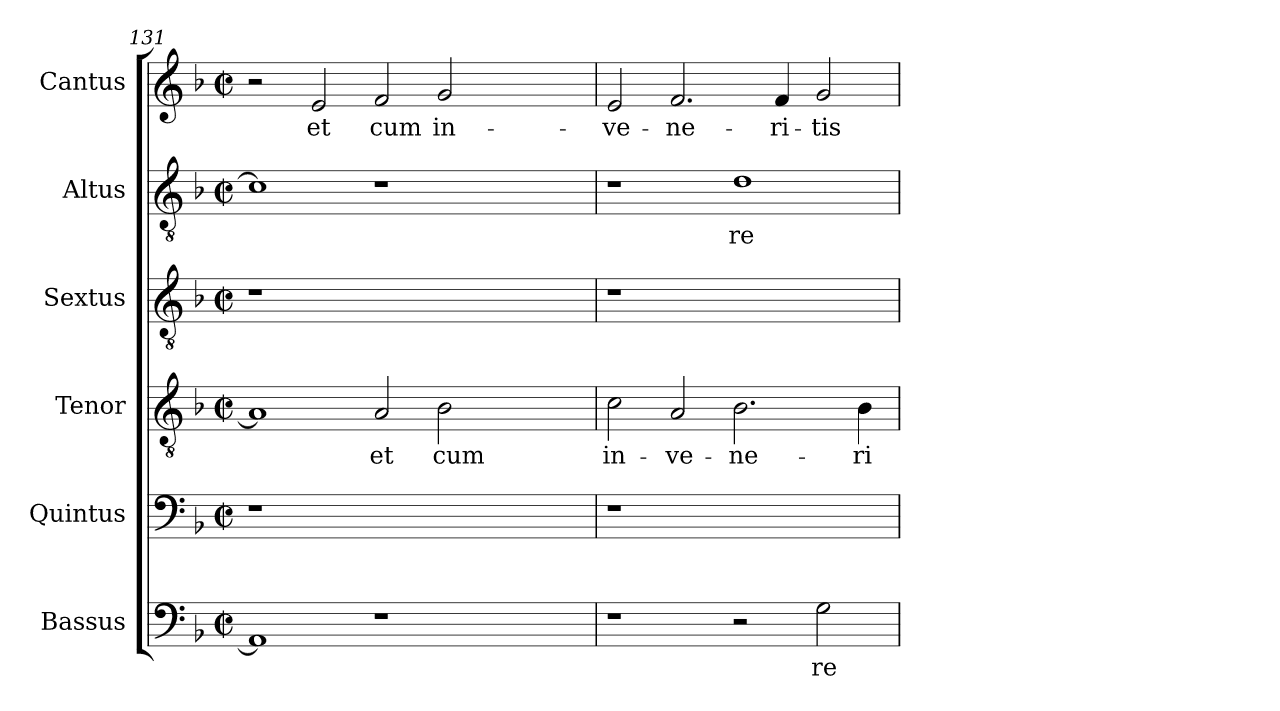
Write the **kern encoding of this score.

**kern	**text	**kern	**kern	**text	**kern	**kern	**text	**kern	**text
*part6	*part6	*part5	*part4	*part4	*part3	*part2	*part2	*part1	*part1
*staff6	*staff6	*staff5	*staff4	*staff4	*staff3	*staff2	*staff2	*staff1	*staff1
*I"Bassus	*	*I"Quintus	*I"Tenor	*	*I"Sextus	*I"Altus	*	*I"Cantus	*
*I'Bassus	*	*I'Quintus	*I'Tenor	*	*I'Sextus	*I'Altus	*	*I'Cantus	*
*clefF4	*	*clefF4	*clefGv2	*	*clefGv2	*clefGv2	*	*clefG2	*
*k[b-]	*	*k[b-]	*k[b-]	*	*k[b-]	*k[b-]	*	*k[b-]	*
*F:	*	*F:	*F:	*	*F:	*F:	*	*F:	*
*M2/2	*	*M2/2	*M2/2	*	*M2/2	*M2/2	*	*M2/2	*
*met(c|)	*	*met(c|)	*met(c|)	*	*met(c|)	*met(c|)	*	*met(c|)	*
=131	=131	=131	=131	=131	=131	=131	=131	=131	=131
1AA]	.	1r	1A]	.	1r	1c#]	.	2r	.
!	!	!	!	!	!	!	!	!	!LO:LY:b:cj
.	.	.	.	.	.	.	.	2e/	et
!LO:N:vis=1	!	!	!	!LO:LY:b:cj	!	!LO:N:vis=1	!	!	!LO:LY:b:cj
0r	.	0ryy	2A/	et	0ryy	0r	.	2f/	cum
!	!	!	!	!LO:LY:b:cj	!	!	!	!	!LO:LY:b:cj
.	.	.	2B-\	cum	.	.	.	2g/	in-
.	.	.	1ryy	.	.	.	.	1ryy	.
=132	=132	=132	=132	=132	=132	=132	=132	=132	=132
!	!	!	!	!LO:LY:b:cj	!	!	!	!	!LO:LY:b:cj
1r	.	1r	2c\	in-	1r	1r	.	2e/	-ve-
!	!	!	!	!LO:LY:b:cj	!	!	!	!	!LO:LY:b:cj
.	.	.	2A/	-ve-	.	.	.	2.f/	-ne-
!	!	!	!	!LO:LY:b:cj	!	!	!LO:LY:b:cj	!	!
2r	.	1ryy	2.B-\	-ne-	1ryy	1d	re	.	.
!	!	!	!	!	!	!	!	!	!LO:LY:b:cj
.	.	.	.	.	.	.	.	4f/	-ri-
!	!LO:LY:b:cj	!	!	!	!	!	!	!	!LO:LY:b:cj
2G\	re	.	.	.	.	.	.	2g/	-tis
!	!	!	!	!LO:LY:b:cj	!	!	!	!	!
.	.	.	4B-\	-ri-	.	.	.	.	.
=	=	=	=	=	=	=	=	=	=
*-	*-	*-	*-	*-	*-	*-	*-	*-	*-
